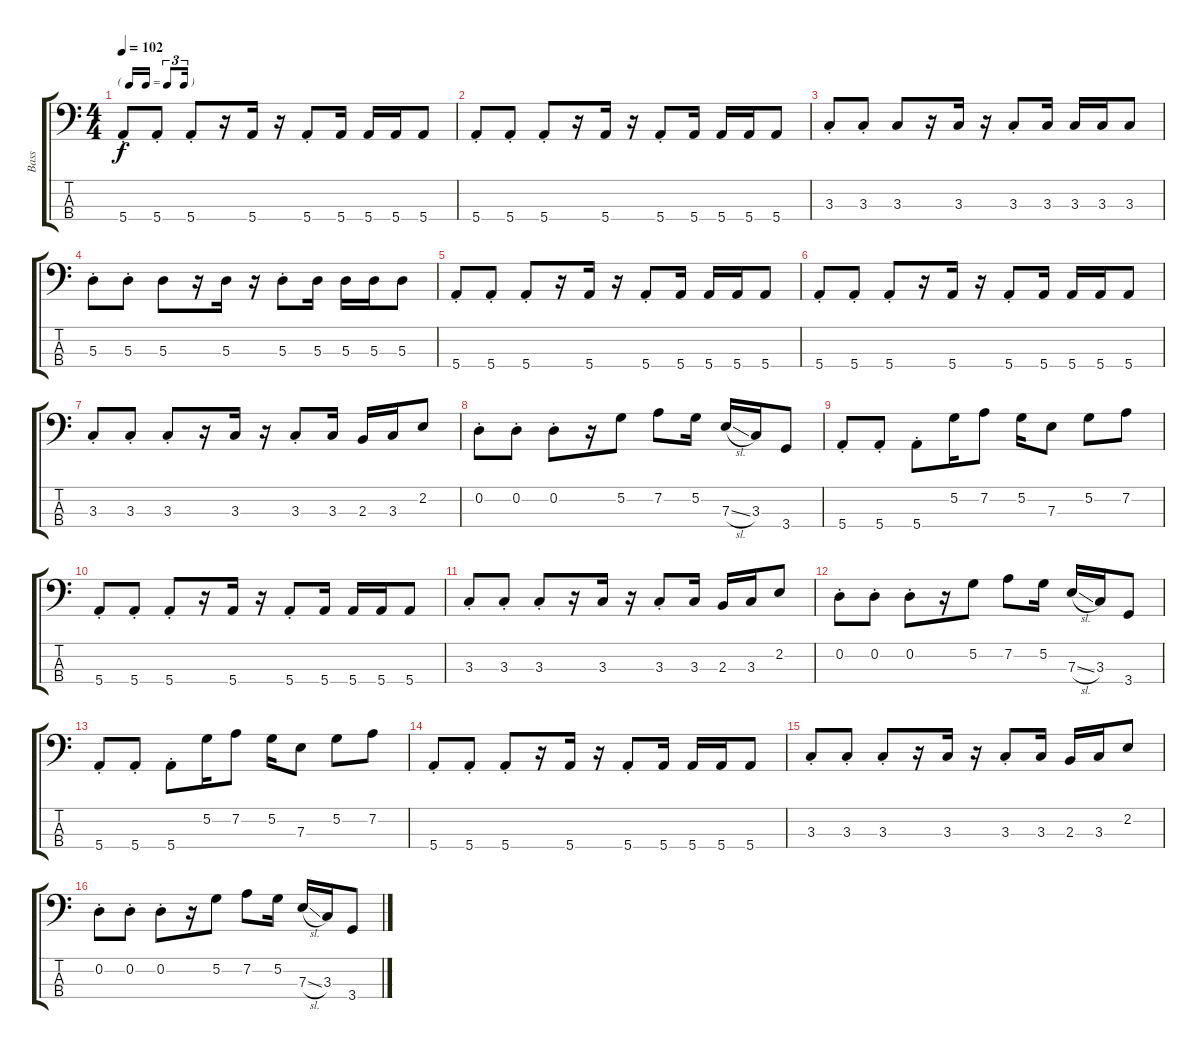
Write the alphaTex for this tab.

\track ("Bass" "Bass") {instrument electricbassfinger}
\staff {score tabs}
\tuning (G2 D2 A1 E1) {hide}
\ts (4 4)
\tf triplet16th
\tempo 102
\clef f4
\ks c
5.4{st}.8{dy f} 5.4{st}.8 5.4{st}.8 r.16 5.4.16 r.16 5.4{st}.8 5.4.16 5.4.16 5.4.16 5.4.8 |
5.4{st}.8 5.4{st}.8 5.4{st}.8 r.16 5.4.16 r.16 5.4{st}.8 5.4.16 5.4.16 5.4.16 5.4.8 |
3.3{st}.8 3.3{st}.8 3.3.8 r.16 3.3.16 r.16 3.3{st}.8 3.3.16 3.3.16 3.3.16 3.3.8 |
5.3{st}.8 5.3{st}.8 5.3.8 r.16 5.3.16 r.16 5.3{st}.8 5.3.16 5.3.16 5.3.16 5.3.8 |
5.4{st}.8 5.4{st}.8 5.4{st}.8 r.16 5.4.16 r.16 5.4{st}.8 5.4.16 5.4.16 5.4.16 5.4.8 |
5.4{st}.8 5.4{st}.8 5.4{st}.8 r.16 5.4.16 r.16 5.4{st}.8 5.4.16 5.4.16 5.4.16 5.4.8 |
3.3{st}.8 3.3{st}.8 3.3{st}.8 r.16 3.3.16 r.16 3.3{st}.8 3.3.16 2.3.16 3.3.16 2.2.8 |
0.2{st}.8 0.2{st}.8 0.2{st}.8 r.16 5.2.8 7.2.8 5.2.16 7.3{sl}.16 3.3.16 3.4.8 |
5.4{st}.8 5.4{st}.8 5.4{st}.8 5.2.16 7.2.8 5.2.16 7.3.8 5.2.8 7.2.8 |
5.4{st}.8 5.4{st}.8 5.4{st}.8 r.16 5.4.16 r.16 5.4{st}.8 5.4.16 5.4.16 5.4.16 5.4.8 |
3.3{st}.8 3.3{st}.8 3.3{st}.8 r.16 3.3.16 r.16 3.3{st}.8 3.3.16 2.3.16 3.3.16 2.2.8 |
0.2{st}.8 0.2{st}.8 0.2{st}.8 r.16 5.2.8 7.2.8 5.2.16 7.3{sl}.16 3.3.16 3.4.8 |
5.4{st}.8 5.4{st}.8 5.4{st}.8 5.2.16 7.2.8 5.2.16 7.3.8 5.2.8 7.2.8 |
5.4{st}.8 5.4{st}.8 5.4{st}.8 r.16 5.4.16 r.16 5.4{st}.8 5.4.16 5.4.16 5.4.16 5.4.8 |
3.3{st}.8 3.3{st}.8 3.3{st}.8 r.16 3.3.16 r.16 3.3{st}.8 3.3.16 2.3.16 3.3.16 2.2.8 |
0.2{st}.8 0.2{st}.8 0.2{st}.8 r.16 5.2.8 7.2.8 5.2.16 7.3{sl}.16 3.3.16 3.4.8
